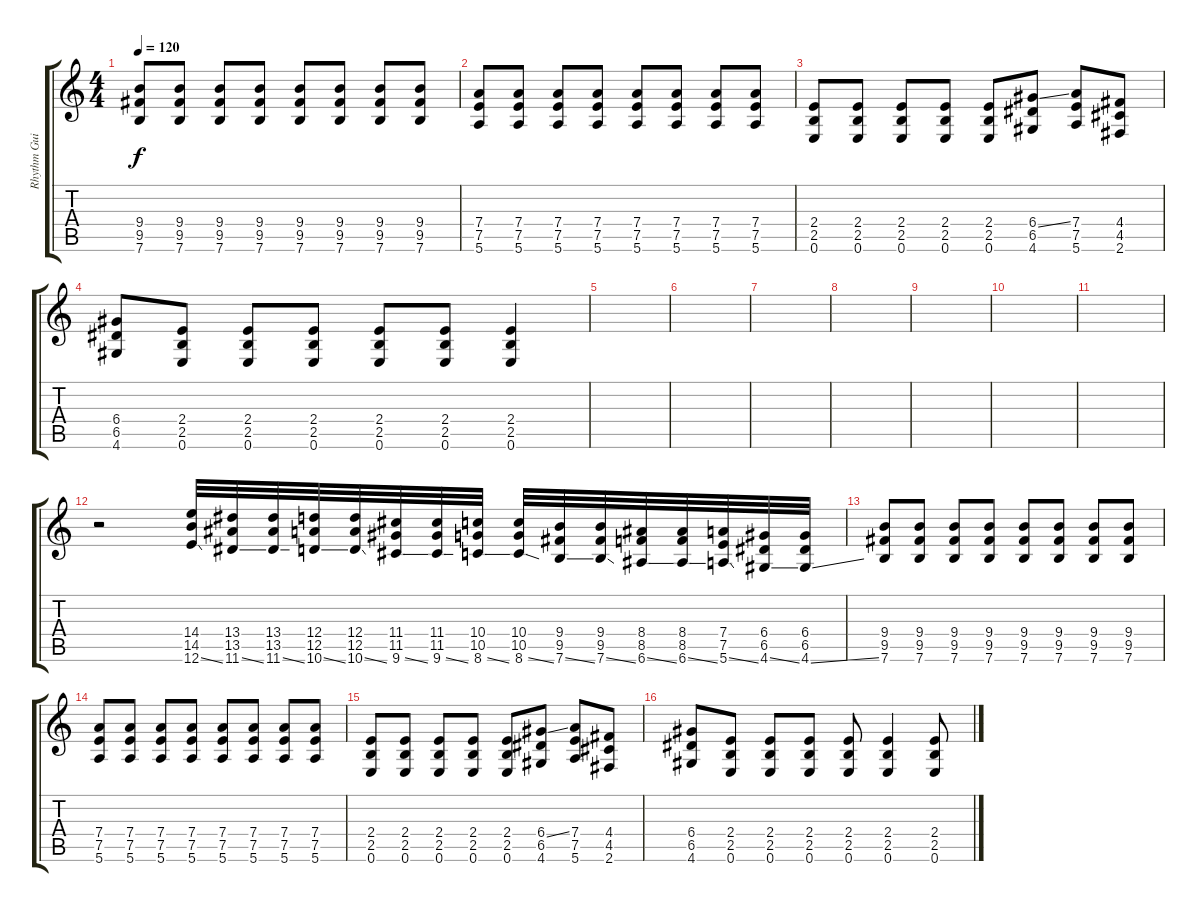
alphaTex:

\track ("Rhythm Guitar" "Rhythm Gui") {instrument distortionguitar}
\staff {score tabs}
\tuning (E4 B3 G3 D3 A2 E2) {hide}
\ts (4 4)
\tempo 120
\clef g2
\ks c
(9.4 9.5 7.6).8{dy f} (9.4 9.5 7.6).8 (9.4 9.5 7.6).8 (9.4 9.5 7.6).8 (9.4 9.5 7.6).8 (9.4 9.5 7.6).8 (9.4 9.5 7.6).8 (9.4 9.5 7.6).8 |
(7.4 7.5 5.6).8 (7.4 7.5 5.6).8 (7.4 7.5 5.6).8 (7.4 7.5 5.6).8 (7.4 7.5 5.6).8 (7.4 7.5 5.6).8 (7.4 7.5 5.6).8 (7.4 7.5 5.6).8 |
(2.4 2.5 0.6).8 (2.4 2.5 0.6).8 (2.4 2.5 0.6).8 (2.4 2.5 0.6).8 (2.4 2.5 0.6).8 (6.4{ss} 6.5 4.6).8 (7.4 7.5 5.6).8 (4.4 4.5 2.6).8 |
(6.4 6.5 4.6).8 (2.4 2.5 0.6).8 (2.4 2.5 0.6).8 (2.4 2.5 0.6).8 (2.4 2.5 0.6).8 (2.4 2.5 0.6).8 (2.4 2.5 0.6).4 |
|
|
|
|
|
|
|
r.2 (14.4 14.5 12.6{ss}).32 (13.4 13.5 11.6{ss}).32 (13.4 13.5 11.6{ss}).32 (12.4 12.5 10.6{ss}).32 (12.4 12.5 10.6{ss}).32 (11.4 11.5 9.6{ss}).32 (11.4 11.5 9.6{ss}).32 (10.4 10.5 8.6{ss}).32 (10.4 10.5 8.6{ss}).32 (9.4 9.5 7.6{ss}).32 (9.4 9.5 7.6{ss}).32 (8.4 8.5 6.6{ss}).32 (8.4 8.5 6.6{ss}).32 (7.4 7.5 5.6{ss}).32 (6.4 6.5 4.6{ss}).32 (6.4 6.5 4.6{ss}).32 |
(9.4 9.5 7.6).8{volume 11} (9.4 9.5 7.6).8{volume 5} (9.4 9.5 7.6).8 (9.4 9.5 7.6).8 (9.4 9.5 7.6).8 (9.4 9.5 7.6).8 (9.4 9.5 7.6).8 (9.4 9.5 7.6).8 |
(7.4 7.5 5.6).8{volume 11} (7.4 7.5 5.6).8{volume 5} (7.4 7.5 5.6).8 (7.4 7.5 5.6).8 (7.4 7.5 5.6).8 (7.4 7.5 5.6).8 (7.4 7.5 5.6).8 (7.4 7.5 5.6).8 |
(2.4 2.5 0.6).8{volume 11} (2.4 2.5 0.6).8{volume 5} (2.4 2.5 0.6).8 (2.4 2.5 0.6).8 (2.4 2.5 0.6).8 (6.4{ss} 6.5 4.6).8{volume 11} (7.4 7.5 5.6).8 (4.4 4.5 2.6).8 |
(6.4 6.5 4.6).8 (2.4 2.5 0.6).8 (2.4 2.5 0.6).8{volume 5} (2.4 2.5 0.6).8 (2.4 2.5 0.6).8 (2.4 2.5 0.6).4{volume 11} (2.4 2.5 0.6).8
